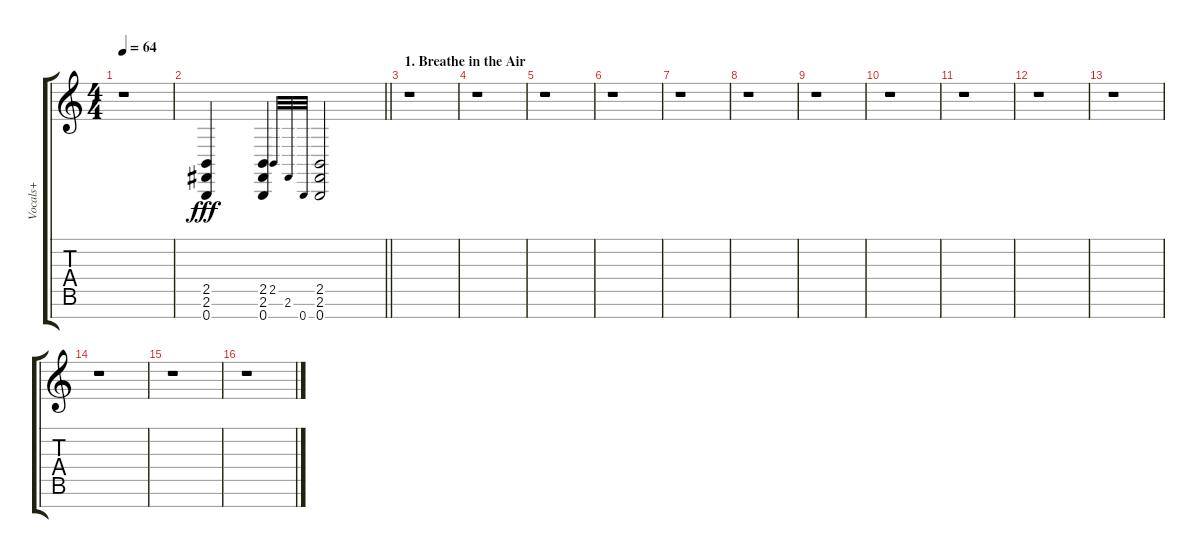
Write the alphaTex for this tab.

\track ("Vocals+" "Vocals+") {mute instrument lead2sawtooth}
\staff {score tabs}
\tuning (E4 B3 G3 D3 A2 E2 B1) {hide}
\ts (4 4)
\tempo 64
\clef g2
\ks c
r.1{dy fff} |
\barLineRight lightlight
(2.5 2.6 0.7).4{instrument reversecymbal} (2.5 2.6 0.7).4 2.5.32{gr onbeat} 2.6.32{gr onbeat} 0.7.32{gr onbeat} (2.5 2.6 0.7).2 |
\section ("" "1. Breathe in the Air")
r.1 |
r.1 |
r.1 |
r.1 |
r.1 |
r.1 |
r.1 |
r.1 |
r.1 |
r.1 |
r.1 |
r.1 |
r.1 |
r.1
